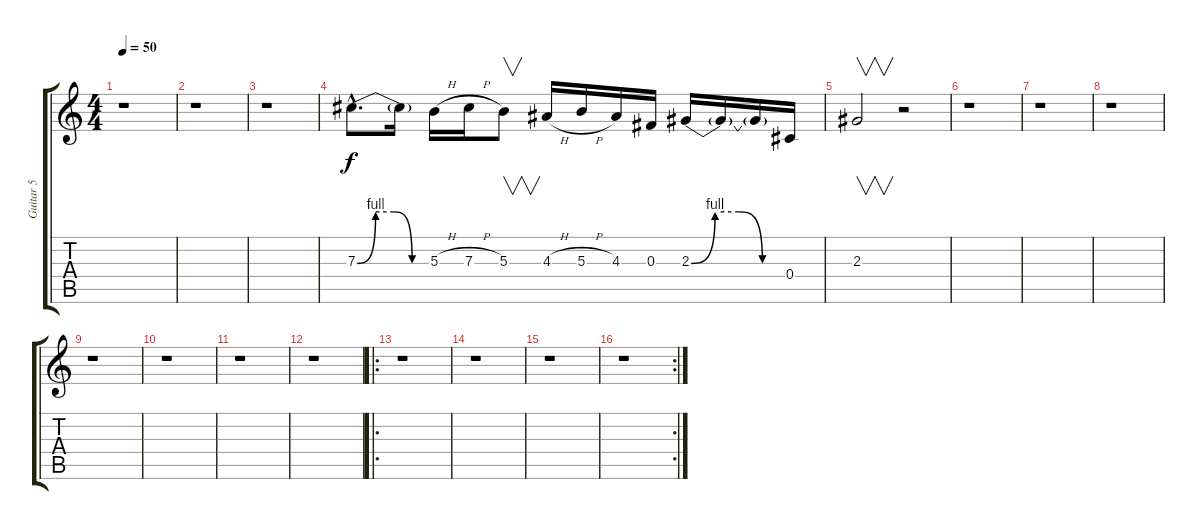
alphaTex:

\track ("Guitar 5" "Guitar 5") {instrument overdrivenguitar}
\staff {score tabs}
\tuning (Eb4 Bb3 Gb3 Db3 Ab2 Eb2) {hide}
\ts (4 4)
\tempo 50
\clef g2
\ks c
r.1{dy f instrument overdrivenguitar} |
r.1 |
r.1 |
7.3{be (custom 0 0 15 4 30 4 45 0 60 0) hac}.8{d} 7.3{t}.16 5.3{h}.16 7.3{h}.16 5.3.8{v} 4.3{h}.16 5.3{h}.16 4.3.16 0.3.16 2.3{be (custom 0 0 15 4 30 4 45 0 60 0)}.16 2.3{t}.16 2.3{t}.16 0.4.16 |
2.3.2{v} r.2 |
r.1 |
r.1 |
r.1 |
r.1 |
r.1 |
r.1 |
r.1 |
\ro
r.1 |
r.1 |
r.1 |
\rc 2
r.1
